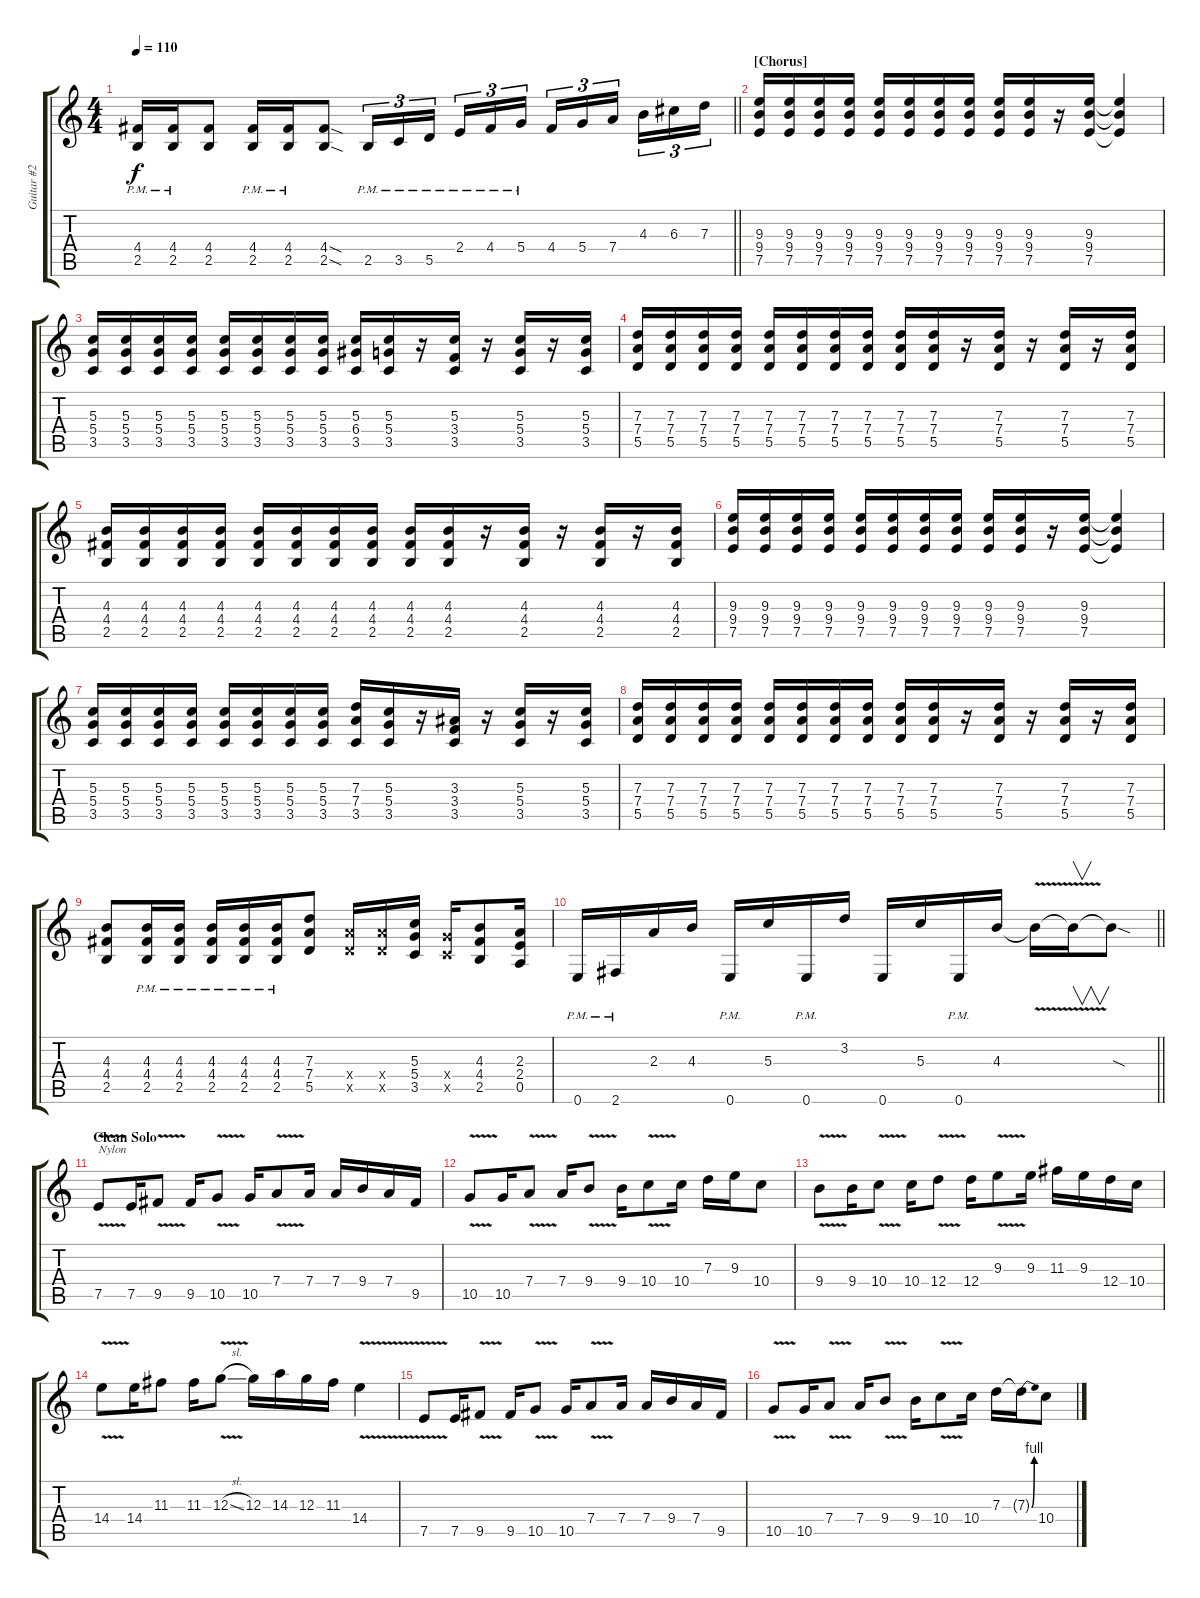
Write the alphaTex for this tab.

\track ("Guitar #2" "Guitar #2") {instrument overdrivenguitar}
\staff {score tabs}
\tuning (E4 B3 G3 D3 A2 E2) {hide}
\ts (4 4)
\tempo 110
\clef g2
\barLineRight lightlight
\ks c
(4.4{pm} 2.5{pm}).16{dy f} (4.4{pm} 2.5{pm}).16 (4.4 2.5).8 (4.4{pm} 2.5{pm}).16 (4.4{pm} 2.5{pm}).16 (4.4{sod} 2.5{sod}).8 2.5{pm}.16{tu (3 2)} 3.5{pm}.16{tu (3 2)} 5.5{pm}.16{tu (3 2) beam splitsecondary} 2.4{pm}.16{tu (3 2)} 4.4{pm}.16{tu (3 2)} 5.4{pm}.16{tu (3 2)} 4.4.16{tu (3 2)} 5.4.16{tu (3 2)} 7.4.16{tu (3 2) beam splitsecondary} 4.3.16{tu (3 2)} 6.3.16{tu (3 2)} 7.3.16{tu (3 2)} |
\section ("" "[Chorus]")
(9.3 9.4 7.5).16 (9.3 9.4 7.5).16 (9.3 9.4 7.5).16 (9.3 9.4 7.5).16 (9.3 9.4 7.5).16 (9.3 9.4 7.5).16 (9.3 9.4 7.5).16 (9.3 9.4 7.5).16 (9.3 9.4 7.5).16 (9.3 9.4 7.5).16 r.16 (9.3 9.4 7.5).16 (9.3{t} 9.4{t} 7.5{t}).4 |
(5.3 5.4 3.5).16 (5.3 5.4 3.5).16 (5.3 5.4 3.5).16 (5.3 5.4 3.5).16 (5.3 5.4 3.5).16 (5.3 5.4 3.5).16 (5.3 5.4 3.5).16 (5.3 5.4 3.5).16 (5.3 6.4 3.5).16 (5.3 5.4 3.5).16 r.16 (5.3 3.4 3.5).16 r.16 (5.3 5.4 3.5).16 r.16 (5.3 5.4 3.5).16 |
(7.3 7.4 5.5).16 (7.3 7.4 5.5).16 (7.3 7.4 5.5).16 (7.3 7.4 5.5).16 (7.3 7.4 5.5).16 (7.3 7.4 5.5).16 (7.3 7.4 5.5).16 (7.3 7.4 5.5).16 (7.3 7.4 5.5).16 (7.3 7.4 5.5).16 r.16 (7.3 7.4 5.5).16 r.16 (7.3 7.4 5.5).16 r.16 (7.3 7.4 5.5).16 |
(4.3 4.4 2.5).16 (4.3 4.4 2.5).16 (4.3 4.4 2.5).16 (4.3 4.4 2.5).16 (4.3 4.4 2.5).16 (4.3 4.4 2.5).16 (4.3 4.4 2.5).16 (4.3 4.4 2.5).16 (4.3 4.4 2.5).16 (4.3 4.4 2.5).16 r.16 (4.3 4.4 2.5).16 r.16 (4.3 4.4 2.5).16 r.16 (4.3 4.4 2.5).16 |
(9.3 9.4 7.5).16 (9.3 9.4 7.5).16 (9.3 9.4 7.5).16 (9.3 9.4 7.5).16 (9.3 9.4 7.5).16 (9.3 9.4 7.5).16 (9.3 9.4 7.5).16 (9.3 9.4 7.5).16 (9.3 9.4 7.5).16 (9.3 9.4 7.5).16 r.16 (9.3 9.4 7.5).16 (9.3{t} 9.4{t} 7.5{t}).4 |
(5.3 5.4 3.5).16 (5.3 5.4 3.5).16 (5.3 5.4 3.5).16 (5.3 5.4 3.5).16 (5.3 5.4 3.5).16 (5.3 5.4 3.5).16 (5.3 5.4 3.5).16 (5.3 5.4 3.5).16 (7.3 7.4 3.5).16 (5.3 5.4 3.5).16 r.16 (3.3 3.4 3.5).16 r.16 (5.3 5.4 3.5).16 r.16 (5.3 5.4 3.5).16 |
(7.3 7.4 5.5).16 (7.3 7.4 5.5).16 (7.3 7.4 5.5).16 (7.3 7.4 5.5).16 (7.3 7.4 5.5).16 (7.3 7.4 5.5).16 (7.3 7.4 5.5).16 (7.3 7.4 5.5).16 (7.3 7.4 5.5).16 (7.3 7.4 5.5).16 r.16 (7.3 7.4 5.5).16 r.16 (7.3 7.4 5.5).16 r.16 (7.3 7.4 5.5).16 |
(4.3 4.4 2.5).8 (4.3{pm} 4.4{pm} 2.5{pm}).16 (4.3{pm} 4.4{pm} 2.5{pm}).16 (4.3{pm} 4.4{pm} 2.5{pm}).16 (4.3{pm} 4.4{pm} 2.5{pm}).16 (4.3{pm} 4.4{pm} 2.5{pm}).16 (7.3 7.4 5.5).8 (7.4{x} 5.5{x}).16 (7.4{x} 5.5{x}).16 (5.3 5.4 3.5).16 (5.4{x} 3.5{x}).16 (4.3 4.4 2.5).8 (2.3 2.4 0.5).16 |
\barLineRight lightlight
0.6{pm}.16 2.6{pm}.16 2.3.16 4.3.16 0.6{pm}.16 5.3.16 0.6{pm}.16 3.2.16 0.6.16 5.3.16 0.6{pm}.16 4.3.16 4.3{v t}.16 4.3{t}.16{v} 4.3{sod t}.8 |
\section ("" "Clean Solo")
7.5{v}.8{txt "Nylon" volume 11 instrument acousticguitarnylon} 7.5.16 9.5{v}.8 9.5.16 10.5{v}.8 10.5.16 7.4{v}.8 7.4.16 7.4.16 9.4.16 7.4.16 9.5.16 |
10.5{v}.8 10.5.16 7.4{v}.8 7.4.16 9.4{v}.8 9.4.16 10.4{v}.8 10.4.16 7.3.16 9.3.16 10.4.8 |
9.4{v}.8 9.4.16 10.4{v}.8 10.4.16 12.4{v}.8 12.4.16 9.3{v}.8 9.3.16 11.3.16 9.3.16 12.4.16 10.4.16 |
14.4{v}.8 14.4.16 11.3.8 11.3.16 12.3{v sl}.8 12.3.16 14.3.16 12.3.16 11.3.16 14.4{v}.4 |
7.5{v}.8{instrument electricguitarclean} 7.5.16 9.5{v}.8 9.5.16 10.5{v}.8 10.5.16 7.4{v}.8 7.4.16 7.4.16 9.4.16 7.4.16 9.5.16 |
10.5{v}.8 10.5.16 7.4{v}.8 7.4.16 9.4{v}.8 9.4.16 10.4{v}.8 10.4.16 7.3.16 7.3{be (bend 0 0 60 4) t}.16 10.4.8
